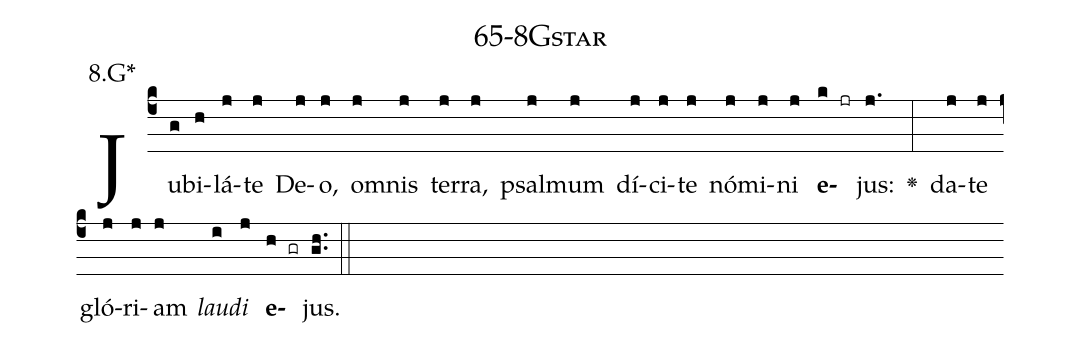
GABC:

name: 65-8Gstar;
annotation: 8.G*;
%%
(c4)Ju(g)bi(h)lá(j)te(j) De(j)o,(j) om(j)nis(j) ter(j)ra,(j) psal(j)mum(j) dí(j)ci(j)te(j) nó(j)mi(j)ni(j) <b>e</b>(k jr)jus:(j.) <v>\greheightstar</v>(:) da(j)te(j) gló(j)ri(j)am(j) <i>lau</i>(i)<i>di</i>(j) <b>e</b>(h gr)jus.(gh..) (::)


%E(j) u(j) o(i) u(j) a(h) e.(gh..) (::)
